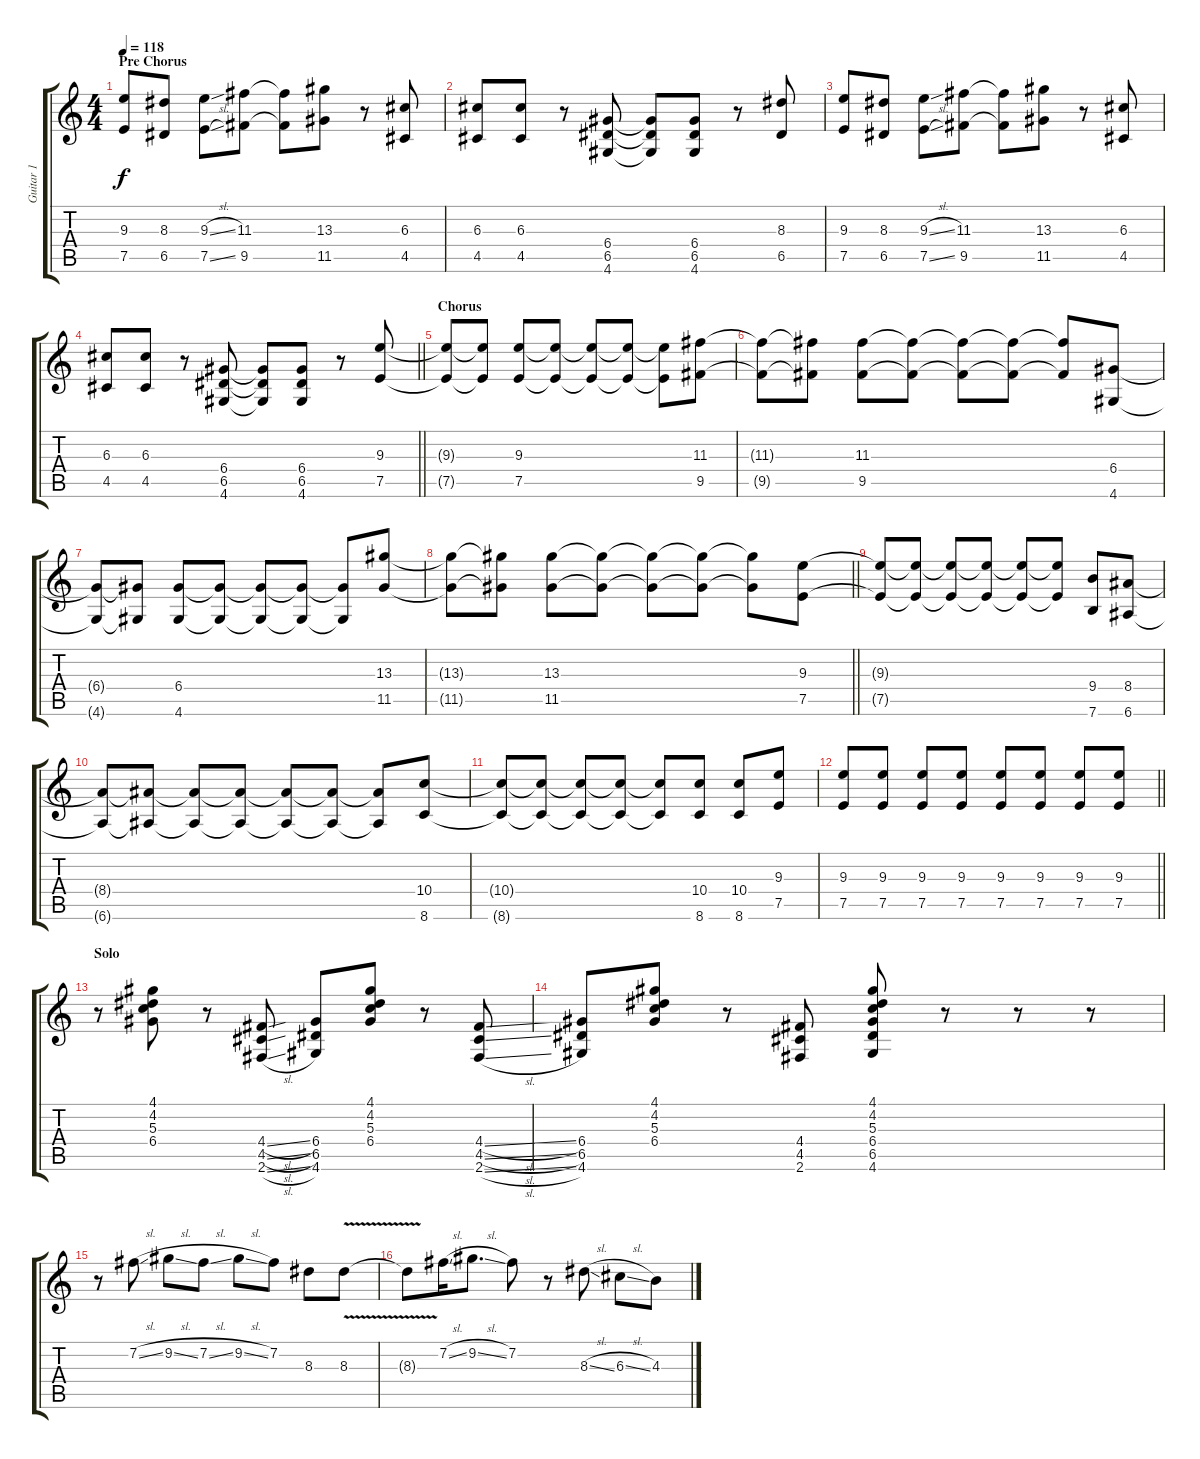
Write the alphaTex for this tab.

\track ("Guitar 1" "Guitar 1") {instrument overdrivenguitar}
\staff {score tabs}
\tuning (E4 B3 G3 D3 A2 E2) {hide}
\ts (4 4)
\section ("" "Pre Chorus")
\tempo 118
\clef g2
\ks c
(9.3 7.5).8{dy f} (8.3 6.5).8 (9.3{sl} 7.5{sl}).8 (11.3 9.5).8 (11.3{t} 9.5{t}).8 (13.3 11.5).8 r.8 (6.3 4.5).8 |
(6.3 4.5).8 (6.3 4.5).8 r.8 (6.4 6.5 4.6).8 (6.4{t} 6.5{t} 4.6{t}).8 (6.4 6.5 4.6).8 r.8 (8.3 6.5).8 |
(9.3 7.5).8 (8.3 6.5).8 (9.3{sl} 7.5{sl}).8 (11.3 9.5).8 (11.3{t} 9.5{t}).8 (13.3 11.5).8 r.8 (6.3 4.5).8 |
\barLineRight lightlight
(6.3 4.5).8 (6.3 4.5).8 r.8 (6.4 6.5 4.6).8 (6.4{t} 6.5{t} 4.6{t}).8 (6.4 6.5 4.6).8 r.8 (9.3 7.5).8 |
\section ("" "Chorus")
(9.3{t} 7.5{t}).8 (9.3{t} 7.5{t}).8 (9.3 7.5).8 (9.3{t} 7.5{t}).8 (9.3{t} 7.5{t}).8 (9.3{t} 7.5{t}).8 (9.3{t} 7.5{t}).8 (11.3 9.5).8 |
(11.3{t} 9.5{t}).8 (11.3{t} 9.5{t}).8 (11.3 9.5).8 (11.3{t} 9.5{t}).8 (11.3{t} 9.5{t}).8 (11.3{t} 9.5{t}).8 (11.3{t} 9.5{t}).8 (6.4 4.6).8 |
(6.4{t} 4.6{t}).8 (6.4{t} 4.6{t}).8 (6.4 4.6).8 (6.4{t} 4.6{t}).8 (6.4{t} 4.6{t}).8 (6.4{t} 4.6{t}).8 (6.4{t} 4.6{t}).8 (13.3 11.5).8 |
\barLineRight lightlight
(13.3{t} 11.5{t}).8 (13.3{t} 11.5{t}).8 (13.3 11.5).8 (13.3{t} 11.5{t}).8 (13.3{t} 11.5{t}).8 (13.3{t} 11.5{t}).8 (13.3{t} 11.5{t}).8 (9.3 7.5).8 |
(9.3{t} 7.5{t}).8 (9.3{t} 7.5{t}).8 (9.3{t} 7.5{t}).8 (9.3{t} 7.5{t}).8 (9.3{t} 7.5{t}).8 (9.3{t} 7.5{t}).8 (9.4 7.6).8 (8.4 6.6).8 |
(8.4{t} 6.6{t}).8 (8.4{t} 6.6{t}).8 (8.4{t} 6.6{t}).8 (8.4{t} 6.6{t}).8 (8.4{t} 6.6{t}).8 (8.4{t} 6.6{t}).8 (8.4{t} 6.6{t}).8 (10.4 8.6).8 |
(10.4{t} 8.6{t}).8 (10.4{t} 8.6{t}).8 (10.4{t} 8.6{t}).8 (10.4{t} 8.6{t}).8 (10.4{t} 8.6{t}).8 (10.4 8.6).8 (10.4 8.6).8 (9.3 7.5).8 |
\barLineRight lightlight
(9.3 7.5).8 (9.3 7.5).8 (9.3 7.5).8 (9.3 7.5).8 (9.3 7.5).8 (9.3 7.5).8 (9.3 7.5).8 (9.3 7.5).8 |
\section ("" "Solo")
r.8 (4.1 4.2 5.3 6.4).8 r.8 (4.4{sl} 4.5{sl} 2.6{sl}).8 (6.4 6.5 4.6).8 (4.1 4.2 5.3 6.4).8 r.8 (4.4{sl} 4.5{sl} 2.6{sl}).8 |
(6.4 6.5 4.6).8 (4.1 4.2 5.3 6.4).8 r.8 (4.4 4.5 2.6).8 (4.1 4.2 5.3 6.4 6.5 4.6).8 r.8 r.8 r.8 |
r.8 7.2{sl}.8 9.2{sl}.8 7.2{sl}.8 9.2{sl}.8 7.2.8 8.3.8 8.3{v}.8 |
8.3{t}.8 7.2{sl}.16 9.2{sl}.8{d} 7.2.8 r.8 8.3{sl}.8 6.3{sl}.8 4.3.8
